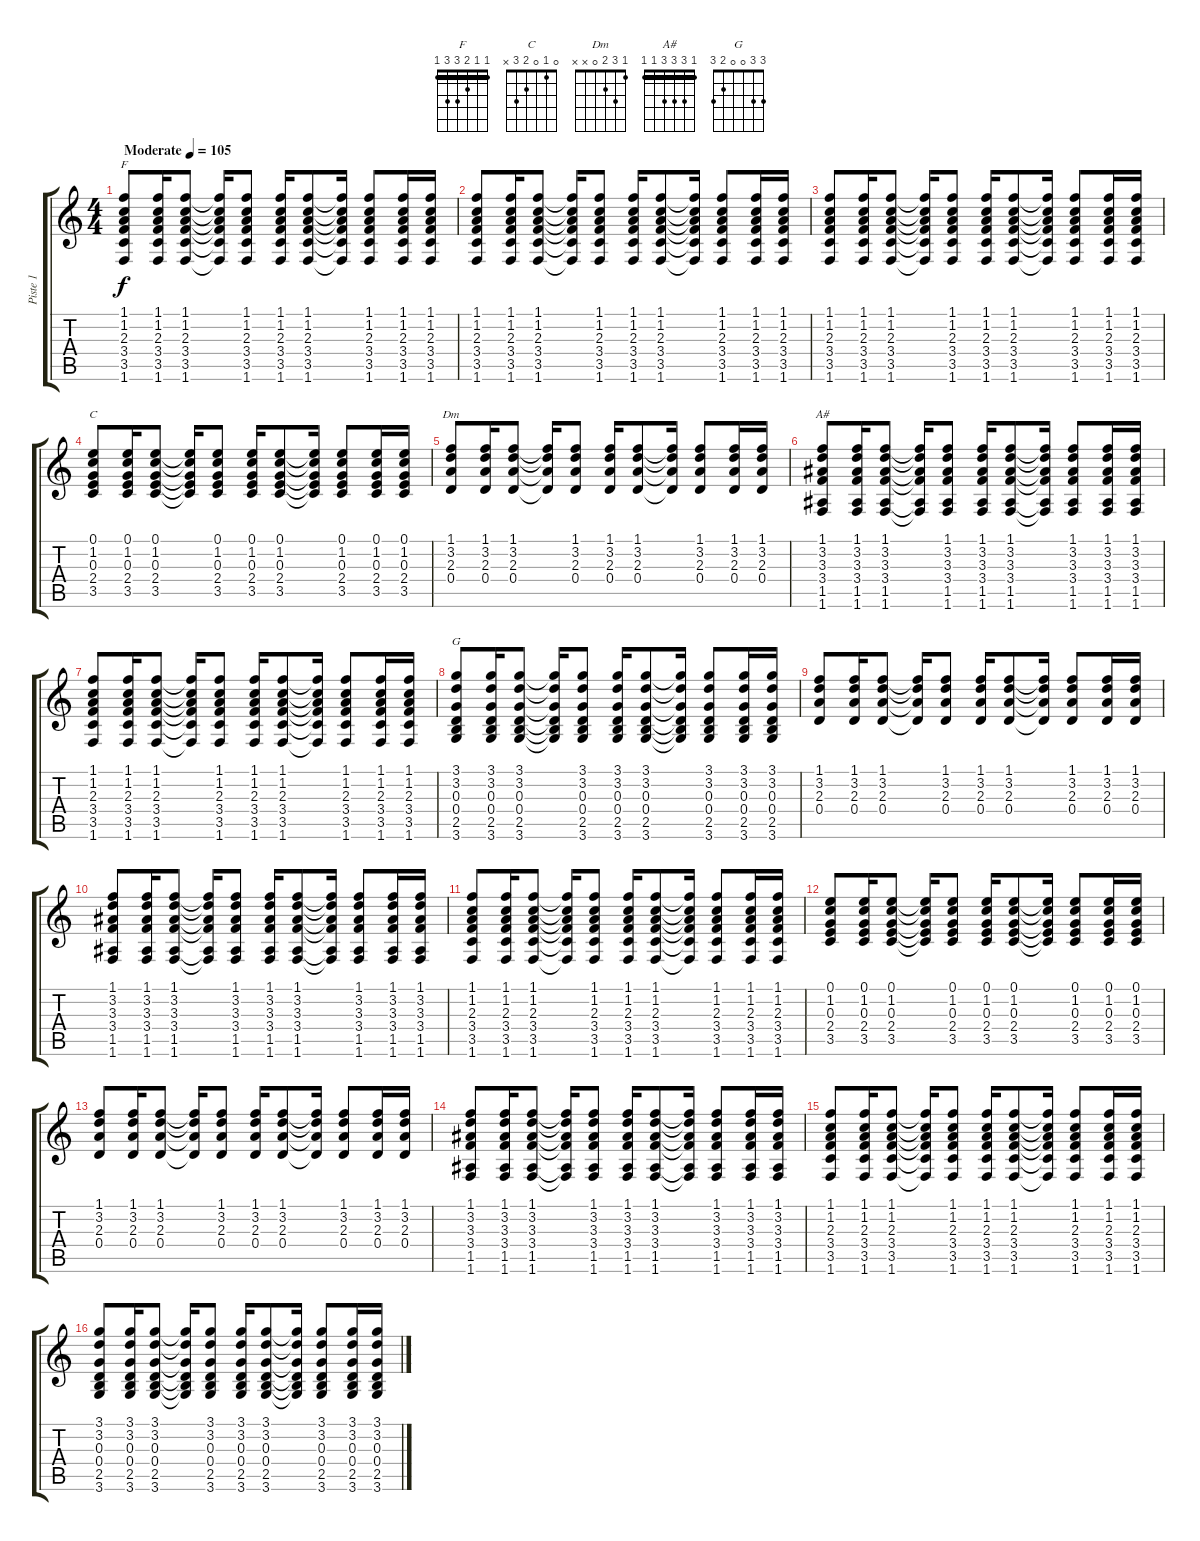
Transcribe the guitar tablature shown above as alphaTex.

\track ("Piste 1" "Piste 1") {instrument acousticguitarsteel}
\staff {score tabs}
\tuning (E4 B3 G3 D3 A2 E2) {hide}
\chord ("F" 1 1 2 3 3 1) {barre 1}
\chord ("C" 0 1 0 2 3 x)
\chord ("Dm" 1 3 2 0 x x)
\chord ("A#" 1 3 3 3 1 1) {barre 1}
\chord ("G" 3 3 0 0 2 3)
\ts (4 4)
\tempo (105 "Moderate")
\clef g2
\ks c
(1.1 1.2 2.3 3.4 3.5 1.6).8{ch "F" dy f instrument acousticguitarsteel} (1.1 1.2 2.3 3.4 3.5 1.6).16 (1.1 1.2 2.3 3.4 3.5 1.6).8 (1.1{t} 1.2{t} 2.3{t} 3.4{t} 3.5{t} 1.6{t}).16 (1.1 1.2 2.3 3.4 3.5 1.6).8 (1.1 1.2 2.3 3.4 3.5 1.6).16 (1.1 1.2 2.3 3.4 3.5 1.6).8 (1.1{t} 1.2{t} 2.3{t} 3.4{t} 3.5{t} 1.6{t}).16 (1.1 1.2 2.3 3.4 3.5 1.6).8 (1.1 1.2 2.3 3.4 3.5 1.6).16 (1.1 1.2 2.3 3.4 3.5 1.6).16 |
(1.1 1.2 2.3 3.4 3.5 1.6).8 (1.1 1.2 2.3 3.4 3.5 1.6).16 (1.1 1.2 2.3 3.4 3.5 1.6).8 (1.1{t} 1.2{t} 2.3{t} 3.4{t} 3.5{t} 1.6{t}).16 (1.1 1.2 2.3 3.4 3.5 1.6).8 (1.1 1.2 2.3 3.4 3.5 1.6).16 (1.1 1.2 2.3 3.4 3.5 1.6).8 (1.1{t} 1.2{t} 2.3{t} 3.4{t} 3.5{t} 1.6{t}).16 (1.1 1.2 2.3 3.4 3.5 1.6).8 (1.1 1.2 2.3 3.4 3.5 1.6).16 (1.1 1.2 2.3 3.4 3.5 1.6).16 |
(1.1 1.2 2.3 3.4 3.5 1.6).8 (1.1 1.2 2.3 3.4 3.5 1.6).16 (1.1 1.2 2.3 3.4 3.5 1.6).8 (1.1{t} 1.2{t} 2.3{t} 3.4{t} 3.5{t} 1.6{t}).16 (1.1 1.2 2.3 3.4 3.5 1.6).8 (1.1 1.2 2.3 3.4 3.5 1.6).16 (1.1 1.2 2.3 3.4 3.5 1.6).8 (1.1{t} 1.2{t} 2.3{t} 3.4{t} 3.5{t} 1.6{t}).16 (1.1 1.2 2.3 3.4 3.5 1.6).8 (1.1 1.2 2.3 3.4 3.5 1.6).16 (1.1 1.2 2.3 3.4 3.5 1.6).16 |
(0.1 1.2 0.3 2.4 3.5).8{ch "C"} (0.1 1.2 0.3 2.4 3.5).16 (0.1 1.2 0.3 2.4 3.5).8 (0.1{t} 1.2{t} 0.3{t} 2.4{t} 3.5{t}).16 (0.1 1.2 0.3 2.4 3.5).8 (0.1 1.2 0.3 2.4 3.5).16 (0.1 1.2 0.3 2.4 3.5).8 (0.1{t} 1.2{t} 0.3{t} 2.4{t} 3.5{t}).16 (0.1 1.2 0.3 2.4 3.5).8 (0.1 1.2 0.3 2.4 3.5).16 (0.1 1.2 0.3 2.4 3.5).16 |
(1.1 3.2 2.3 0.4).8{ch "Dm"} (1.1 3.2 2.3 0.4).16 (1.1 3.2 2.3 0.4).8 (1.1{t} 3.2{t} 2.3{t} 0.4{t}).16 (1.1 3.2 2.3 0.4).8 (1.1 3.2 2.3 0.4).16 (1.1 3.2 2.3 0.4).8 (1.1{t} 3.2{t} 2.3{t} 0.4{t}).16 (1.1 3.2 2.3 0.4).8 (1.1 3.2 2.3 0.4).16 (1.1 3.2 2.3 0.4).16 |
(1.1 3.2 3.3 3.4 1.5 1.6).8{ch "A#"} (1.1 3.2 3.3 3.4 1.5 1.6).16 (1.1 3.2 3.3 3.4 1.5 1.6).8 (1.1{t} 3.2{t} 3.3{t} 3.4{t} 1.5{t} 1.6{t}).16 (1.1 3.2 3.3 3.4 1.5 1.6).8 (1.1 3.2 3.3 3.4 1.5 1.6).16 (1.1 3.2 3.3 3.4 1.5 1.6).8 (1.1{t} 3.2{t} 3.3{t} 3.4{t} 1.5{t} 1.6{t}).16 (1.1 3.2 3.3 3.4 1.5 1.6).8 (1.1 3.2 3.3 3.4 1.5 1.6).16 (1.1 3.2 3.3 3.4 1.5 1.6).16 |
(1.1 1.2 2.3 3.4 3.5 1.6).8 (1.1 1.2 2.3 3.4 3.5 1.6).16 (1.1 1.2 2.3 3.4 3.5 1.6).8 (1.1{t} 1.2{t} 2.3{t} 3.4{t} 3.5{t} 1.6{t}).16 (1.1 1.2 2.3 3.4 3.5 1.6).8 (1.1 1.2 2.3 3.4 3.5 1.6).16 (1.1 1.2 2.3 3.4 3.5 1.6).8 (1.1{t} 1.2{t} 2.3{t} 3.4{t} 3.5{t} 1.6{t}).16 (1.1 1.2 2.3 3.4 3.5 1.6).8 (1.1 1.2 2.3 3.4 3.5 1.6).16 (1.1 1.2 2.3 3.4 3.5 1.6).16 |
(3.1 3.2 0.3 0.4 2.5 3.6).8{ch "G"} (3.1 3.2 0.3 0.4 2.5 3.6).16 (3.1 3.2 0.3 0.4 2.5 3.6).8 (3.1{t} 3.2{t} 0.3{t} 0.4{t} 2.5{t} 3.6{t}).16 (3.1 3.2 0.3 0.4 2.5 3.6).8 (3.1 3.2 0.3 0.4 2.5 3.6).16 (3.1 3.2 0.3 0.4 2.5 3.6).8 (3.1{t} 3.2{t} 0.3{t} 0.4{t} 2.5{t} 3.6{t}).16 (3.1 3.2 0.3 0.4 2.5 3.6).8 (3.1 3.2 0.3 0.4 2.5 3.6).16 (3.1 3.2 0.3 0.4 2.5 3.6).16 |
(1.1 3.2 2.3 0.4).8 (1.1 3.2 2.3 0.4).16 (1.1 3.2 2.3 0.4).8 (1.1{t} 3.2{t} 2.3{t} 0.4{t}).16 (1.1 3.2 2.3 0.4).8 (1.1 3.2 2.3 0.4).16 (1.1 3.2 2.3 0.4).8 (1.1{t} 3.2{t} 2.3{t} 0.4{t}).16 (1.1 3.2 2.3 0.4).8 (1.1 3.2 2.3 0.4).16 (1.1 3.2 2.3 0.4).16 |
(1.1 3.2 3.3 3.4 1.5 1.6).8 (1.1 3.2 3.3 3.4 1.5 1.6).16 (1.1 3.2 3.3 3.4 1.5 1.6).8 (1.1{t} 3.2{t} 3.3{t} 3.4{t} 1.5{t} 1.6{t}).16 (1.1 3.2 3.3 3.4 1.5 1.6).8 (1.1 3.2 3.3 3.4 1.5 1.6).16 (1.1 3.2 3.3 3.4 1.5 1.6).8 (1.1{t} 3.2{t} 3.3{t} 3.4{t} 1.5{t} 1.6{t}).16 (1.1 3.2 3.3 3.4 1.5 1.6).8 (1.1 3.2 3.3 3.4 1.5 1.6).16 (1.1 3.2 3.3 3.4 1.5 1.6).16 |
(1.1 1.2 2.3 3.4 3.5 1.6).8 (1.1 1.2 2.3 3.4 3.5 1.6).16 (1.1 1.2 2.3 3.4 3.5 1.6).8 (1.1{t} 1.2{t} 2.3{t} 3.4{t} 3.5{t} 1.6{t}).16 (1.1 1.2 2.3 3.4 3.5 1.6).8 (1.1 1.2 2.3 3.4 3.5 1.6).16 (1.1 1.2 2.3 3.4 3.5 1.6).8 (1.1{t} 1.2{t} 2.3{t} 3.4{t} 3.5{t} 1.6{t}).16 (1.1 1.2 2.3 3.4 3.5 1.6).8 (1.1 1.2 2.3 3.4 3.5 1.6).16 (1.1 1.2 2.3 3.4 3.5 1.6).16 |
(0.1 1.2 0.3 2.4 3.5).8 (0.1 1.2 0.3 2.4 3.5).16 (0.1 1.2 0.3 2.4 3.5).8 (0.1{t} 1.2{t} 0.3{t} 2.4{t} 3.5{t}).16 (0.1 1.2 0.3 2.4 3.5).8 (0.1 1.2 0.3 2.4 3.5).16 (0.1 1.2 0.3 2.4 3.5).8 (0.1{t} 1.2{t} 0.3{t} 2.4{t} 3.5{t}).16 (0.1 1.2 0.3 2.4 3.5).8 (0.1 1.2 0.3 2.4 3.5).16 (0.1 1.2 0.3 2.4 3.5).16 |
(1.1 3.2 2.3 0.4).8 (1.1 3.2 2.3 0.4).16 (1.1 3.2 2.3 0.4).8 (1.1{t} 3.2{t} 2.3{t} 0.4{t}).16 (1.1 3.2 2.3 0.4).8 (1.1 3.2 2.3 0.4).16 (1.1 3.2 2.3 0.4).8 (1.1{t} 3.2{t} 2.3{t} 0.4{t}).16 (1.1 3.2 2.3 0.4).8 (1.1 3.2 2.3 0.4).16 (1.1 3.2 2.3 0.4).16 |
(1.1 3.2 3.3 3.4 1.5 1.6).8 (1.1 3.2 3.3 3.4 1.5 1.6).16 (1.1 3.2 3.3 3.4 1.5 1.6).8 (1.1{t} 3.2{t} 3.3{t} 3.4{t} 1.5{t} 1.6{t}).16 (1.1 3.2 3.3 3.4 1.5 1.6).8 (1.1 3.2 3.3 3.4 1.5 1.6).16 (1.1 3.2 3.3 3.4 1.5 1.6).8 (1.1{t} 3.2{t} 3.3{t} 3.4{t} 1.5{t} 1.6{t}).16 (1.1 3.2 3.3 3.4 1.5 1.6).8 (1.1 3.2 3.3 3.4 1.5 1.6).16 (1.1 3.2 3.3 3.4 1.5 1.6).16 |
(1.1 1.2 2.3 3.4 3.5 1.6).8 (1.1 1.2 2.3 3.4 3.5 1.6).16 (1.1 1.2 2.3 3.4 3.5 1.6).8 (1.1{t} 1.2{t} 2.3{t} 3.4{t} 3.5{t} 1.6{t}).16 (1.1 1.2 2.3 3.4 3.5 1.6).8 (1.1 1.2 2.3 3.4 3.5 1.6).16 (1.1 1.2 2.3 3.4 3.5 1.6).8 (1.1{t} 1.2{t} 2.3{t} 3.4{t} 3.5{t} 1.6{t}).16 (1.1 1.2 2.3 3.4 3.5 1.6).8 (1.1 1.2 2.3 3.4 3.5 1.6).16 (1.1 1.2 2.3 3.4 3.5 1.6).16 |
(3.1 3.2 0.3 0.4 2.5 3.6).8 (3.1 3.2 0.3 0.4 2.5 3.6).16 (3.1 3.2 0.3 0.4 2.5 3.6).8 (3.1{t} 3.2{t} 0.3{t} 0.4{t} 2.5{t} 3.6{t}).16 (3.1 3.2 0.3 0.4 2.5 3.6).8 (3.1 3.2 0.3 0.4 2.5 3.6).16 (3.1 3.2 0.3 0.4 2.5 3.6).8 (3.1{t} 3.2{t} 0.3{t} 0.4{t} 2.5{t} 3.6{t}).16 (3.1 3.2 0.3 0.4 2.5 3.6).8 (3.1 3.2 0.3 0.4 2.5 3.6).16 (3.1 3.2 0.3 0.4 2.5 3.6).16
